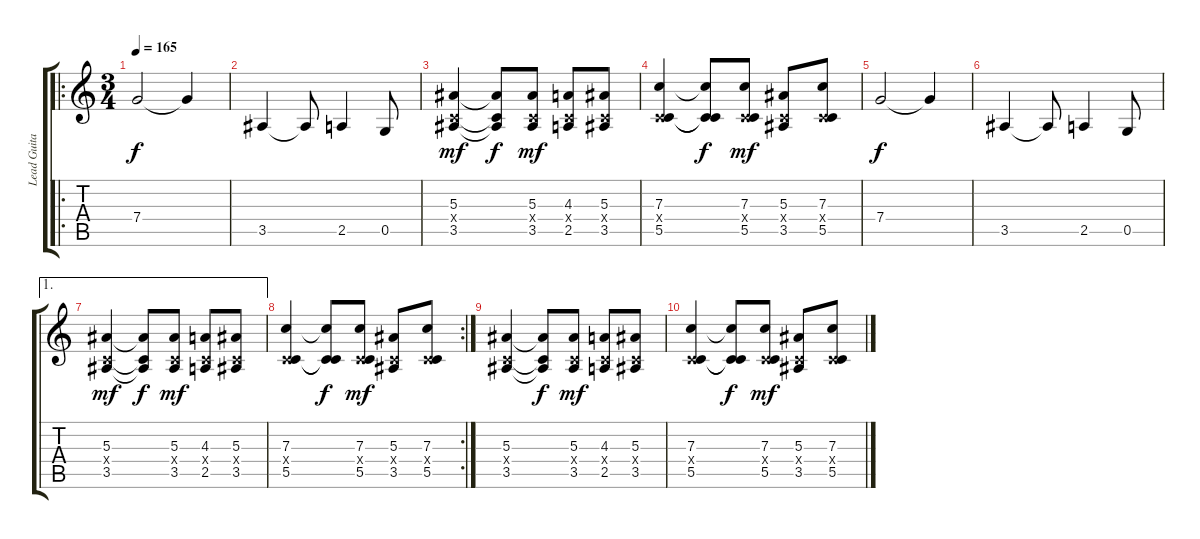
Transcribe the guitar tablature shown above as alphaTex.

\track ("Lead Guitar (studio) 2" "Lead Guita") {instrument distortionguitar}
\staff {score tabs}
\tuning (D4 A3 F3 C3 G2 D2) {hide}
\ro
\ts (3 4)
\tempo 165
\clef g2
\ks c
7.4.2{dy f} 7.4{t}.4 |
3.5.4 3.5{t}.8 2.5.4 0.5.8 |
(5.3 0.4{x} 3.5).4{dy mf} (5.3{t} 0.4{t} 3.5{t}).8{dy f} (5.3 0.4{x} 3.5).8{dy mf} (4.3 0.4{x} 2.5).8 (5.3 0.4{x} 3.5).8 |
(7.3 0.4{x} 5.5).4 (7.3{t} 0.4{t} 5.5{t}).8{dy f} (7.3 0.4{x} 5.5).8{dy mf} (5.3 0.4{x} 3.5).8 (7.3 0.4{x} 5.5).8 |
7.4.2{dy f} 7.4{t}.4 |
3.5.4 3.5{t}.8 2.5.4 0.5.8 |
\ae 1
(5.3 0.4{x} 3.5).4{dy mf} (5.3{t} 0.4{t} 3.5{t}).8{dy f} (5.3 0.4{x} 3.5).8{dy mf} (4.3 0.4{x} 2.5).8 (5.3 0.4{x} 3.5).8 |
\rc 2
(7.3 0.4{x} 5.5).4 (7.3{t} 0.4{t} 5.5{t}).8{dy f} (7.3 0.4{x} 5.5).8{dy mf} (5.3 0.4{x} 3.5).8 (7.3 0.4{x} 5.5).8 |
(5.3 0.4{x} 3.5).4 (5.3{t} 0.4{t} 3.5{t}).8{dy f} (5.3 0.4{x} 3.5).8{dy mf} (4.3 0.4{x} 2.5).8 (5.3 0.4{x} 3.5).8 |
(7.3 0.4{x} 5.5).4 (7.3{t} 0.4{t} 5.5{t}).8{dy f} (7.3 0.4{x} 5.5).8{dy mf} (5.3 0.4{x} 3.5).8 (7.3 0.4{x} 5.5).8
